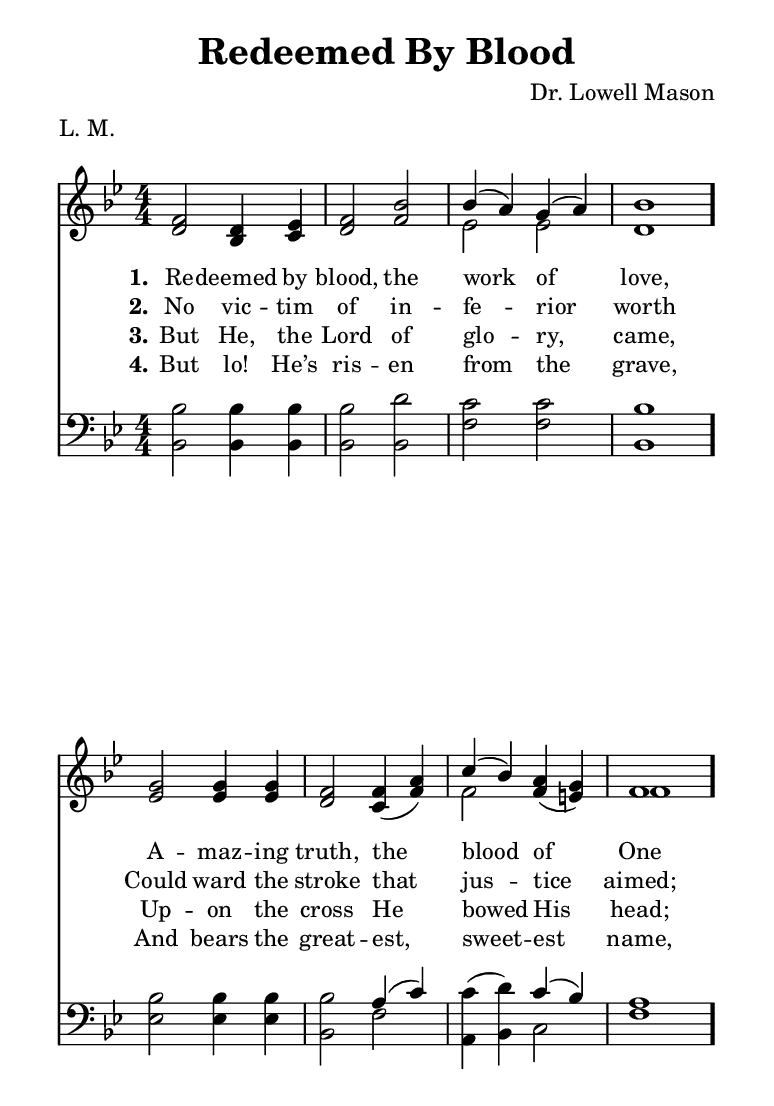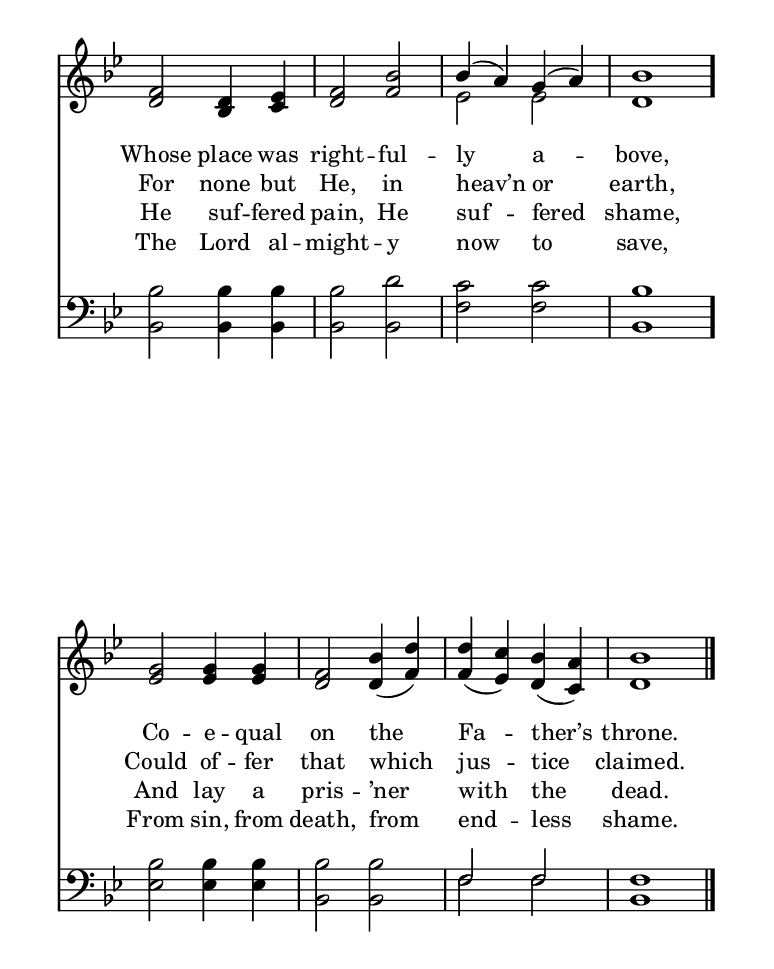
\include "common/global.ily"
\paper {
  \include "common/paper.ily"
  ragged-last-bottom = ##t
  systems-per-page = ##f
  system-count = #(cond (is-eogsized 2) (#t #f))
}

\header{
  hymnnumber = "9"
  title = "Redeemed By Blood"
  tunename = "Ernan"
  meter = "L. M."
  %poet = ""
  composer = "Dr. Lowell Mason"
  %copyright = ""
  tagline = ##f
}

patternA = { c2 c4 c4 | c2 c2 | c4( c4) c4( c4) | c1 } % Soprano lines 1, 3
patternB = { c2 c4 c4 | c2 c4( c4) | c4( c4) c4( c4) | c1 } % Soprano lines 2, 4 ; Alto line 4 ; Tenor line 2
patternC = { c2 c4 c4 | c2 c2 | c2 c2 | c1 } % Alto lines 1, 3 ; Tenor lines 1, 3, 4 ; Bass lines 1, 3, 4
patternD = { c2 c4 c4 | c2 c4( c4) | c2 c4( c4) | c1 } % Alto line 2
patternE = { c2 c4 c4 | c2 c2 | c4( c4) c2 | c1 } % Bass line 2

global = {
  \include "common/overrides.ily"
  %\autoBeamOff
  \override Staff.TimeSignature.style = #'numbered
  \time 4/4
  \once \override Score.MetronomeMark.transparent = ##t
  \tempo 4 = 120
  \key bes \major
  %\partial 4.
  \autoBeamOff
}

notesSoprano = {
\global
\relative c' {

  \changePitch \patternA { f d ees | f bes   | bes a g a | bes }
  \changePitch \patternB { g g g   | f f a   | c bes a g | f   }
  \changePitch \patternA { f d ees | f bes   | bes a g a | bes }
  \changePitch \patternB { g g g   | f bes d | d c bes a | bes }
	\bar "|."

}
}

notesAlto = {
\global
\relative e' {

  \changePitch \patternC { d bes c           | d f       | ees ees | d }
  \changePitch \patternD { ees ees ees       | d c f     | f f e   | f }
  \changePitch \patternC { d bes c           | d f       | ees ees | d }
  \changePitch \patternB { ees ees ees d d f | f ees d c | d       }

}
}

notesTenor = {
\global
\relative a {

  \changePitch \patternC { bes bes bes | bes d   | c c       | bes }
  \changePitch \patternB { bes bes bes | bes a c | c d c bes | a   }
  \changePitch \patternC { bes bes bes | bes d   | c c       | bes }
  \changePitch \patternC { bes bes bes | bes bes | f f       | f   }

}
}

notesBass = {
\global
\relative f {

  \changePitch \patternC { bes, bes bes | bes bes | f' f     | bes, }
  \changePitch \patternE { ees ees ees  | bes f'  | a, bes c | f    }
  \changePitch \patternC { bes, bes bes | bes bes | f' f     | bes, }
  \changePitch \patternC { ees ees ees  | bes bes | f' f     | bes, }

}
}

wordsA = \lyricmode {
\set stanza = "1."

  Re -- deemed by blood, the work of love, \bar "."
  A -- maz -- ing truth, the blood of One \bar "." \break
  Whose place was right -- ful -- ly a -- bove, \bar "."
  Co -- e -- qual on the Fa -- ther’s throne.

}

wordsB = \lyricmode {
\set stanza = "2."

  No vic -- tim of in -- fe -- rior worth
  Could ward the stroke that jus -- tice aimed;
  For none but He, in heav’n or earth,
  Could of -- fer that which jus -- tice claimed.
}

wordsC = \lyricmode {
\set stanza = "3."

  But He, the Lord of glo -- ry, came,
  Up -- on the cross He bowed His head;
  He suf -- fered pain, He suf -- fered shame,
  And lay a pris -- ’ner with the dead.

}

wordsD = \lyricmode {
\set stanza = "4."

  But lo! He’s ris -- en from the grave,
  And bears the great -- est, sweet -- est name,
  The Lord al -- might -- y now to save,
  From sin, from death, from end -- less shame.

}


\score {
  \context ChoirStaff <<
    \context Staff = upper <<
      \set ChoirStaff.systemStartDelimiter = #'SystemStartBar
      \set ChoirStaff.printPartCombineTexts = ##f
      \partcombine #'(2 . 9) \notesSoprano \notesAlto
      \context NullVoice = sopranos { \voiceOne << \notesSoprano >> }
      \context NullVoice = altos { \voiceTwo << \notesAlto >> }
      \context Lyrics = one   \lyricsto sopranos \wordsA
      \context Lyrics = two   \lyricsto sopranos \wordsB
      \context Lyrics = three \lyricsto sopranos \wordsC
      \context Lyrics = four  \lyricsto sopranos \wordsD
      %\context Lyrics = five  \lyricsto sopranos \wordsE
    >>
    \context Staff = men <<
      \clef bass
      \set ChoirStaff.printPartCombineTexts = ##f
      \partcombine #'(2 . 9) \notesTenor \notesBass
      \context NullVoice = tenors { \voiceOne << \notesTenor >> }
      \context NullVoice = basses { \voiceTwo << \notesBass >> }
    >>
  >>
  \layout {
    \include "common/layout.ily"
  }
  \midi{
    \include "common/midi.ily"
  }
}

\version "2.19.49"  % necessary for upgrading to future LilyPond versions.

% vi:set et ts=2 sw=2 ai nocindent syntax=lilypond:
